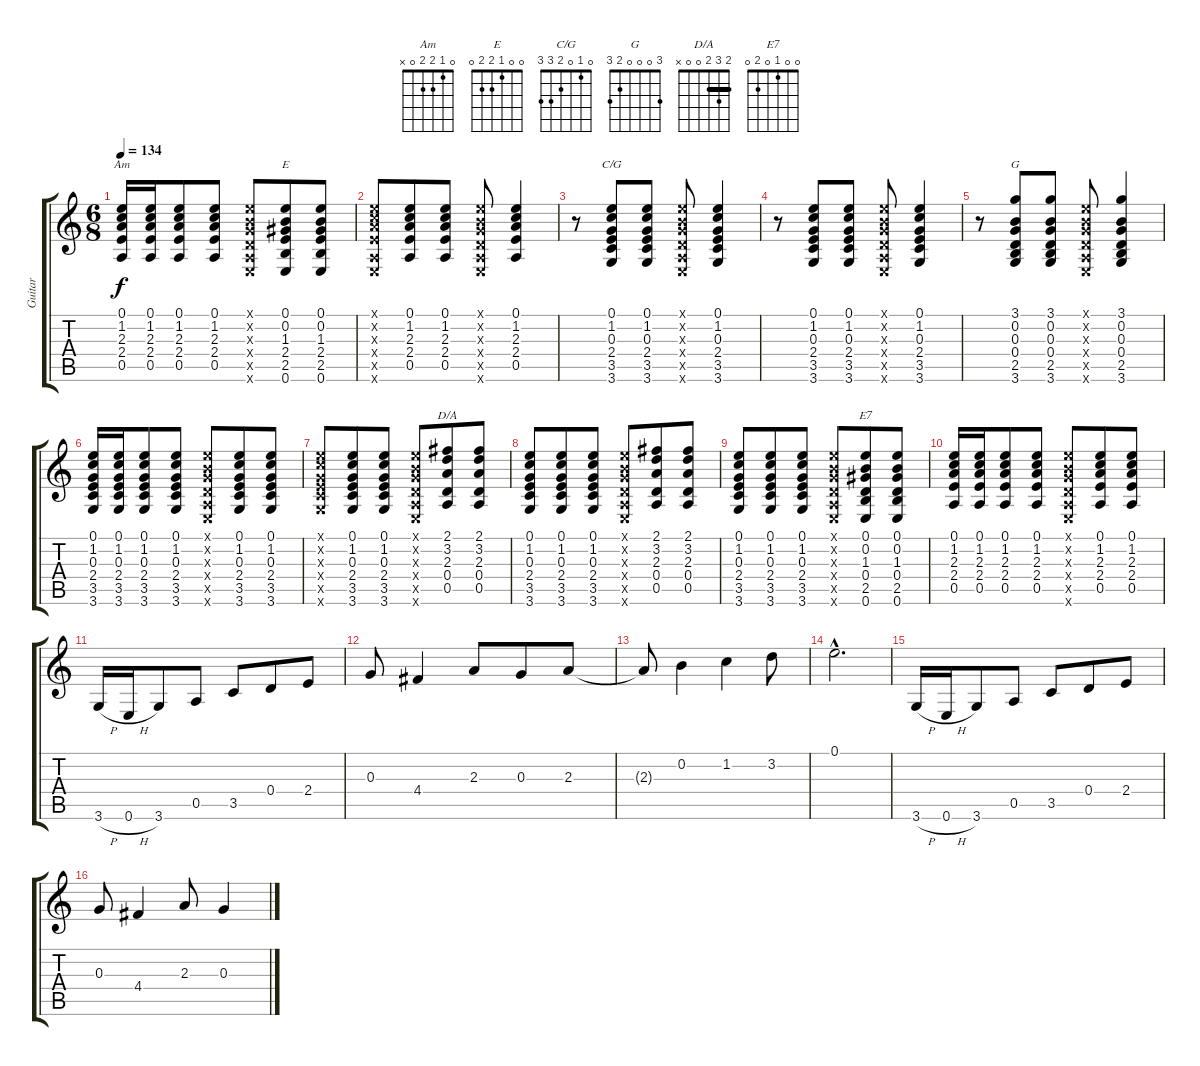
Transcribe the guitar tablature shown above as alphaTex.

\track ("Guitar" "Guitar") {instrument acousticguitarnylon}
\staff {score tabs}
\tuning (E4 B3 G3 D3 A2 E2) {hide}
\chord ("Am" 0 1 2 2 0 x)
\chord ("E" 0 0 1 2 2 0)
\chord ("C/G" 0 1 0 2 3 3)
\chord ("G" 3 0 0 0 2 3)
\chord ("D/A" 2 3 2 0 0 x) {barre 2}
\chord ("E7" 0 0 1 0 2 0)
\ts (6 8)
\tempo 134
\clef g2
\ks c
(0.1 1.2 2.3 2.4 0.5).16{ch "Am" dy f} (0.1 1.2 2.3 2.4 0.5).16 (0.1 1.2 2.3 2.4 0.5).8 (0.1 1.2 2.3 2.4 0.5).8 (0.1{x} 0.2{x} 0.3{x} 0.4{x} 0.5{x} 0.6{x}).8 (0.1 0.2 1.3 2.4 2.5 0.6).8{ch "E"} (0.1 0.2 1.3 2.4 2.5 0.6).8 |
(0.1{x} 1.2{x} 2.3{x} 2.4{x} 0.5{x} 0.6{x}).8 (0.1 1.2 2.3 2.4 0.5).8 (0.1 1.2 2.3 2.4 0.5).8 (0.1{x} 0.2{x} 0.3{x} 0.4{x} 0.5{x} 0.6{x}).8 (0.1 1.2 2.3 2.4 0.5).4 |
r.8 (0.1 1.2 0.3 2.4 3.5 3.6).8{ch "C/G"} (0.1 1.2 0.3 2.4 3.5 3.6).8 (0.1{x} 0.2{x} 0.3{x} 0.4{x} 0.5{x} 0.6{x}).8 (0.1 1.2 0.3 2.4 3.5 3.6).4 |
r.8 (0.1 1.2 0.3 2.4 3.5 3.6).8 (0.1 1.2 0.3 2.4 3.5 3.6).8 (0.1{x} 0.2{x} 0.3{x} 0.4{x} 0.5{x} 0.6{x}).8 (0.1 1.2 0.3 2.4 3.5 3.6).4 |
r.8 (3.1 0.2 0.3 0.4 2.5 3.6).8{ch "G"} (3.1 0.2 0.3 0.4 2.5 3.6).8 (0.1{x} 0.2{x} 0.3{x} 0.4{x} 0.5{x} 0.6{x}).8 (3.1 0.2 0.3 0.4 2.5 3.6).4 |
(0.1 1.2 0.3 2.4 3.5 3.6).16 (0.1 1.2 0.3 2.4 3.5 3.6).16 (0.1 1.2 0.3 2.4 3.5 3.6).8 (0.1 1.2 0.3 2.4 3.5 3.6).8 (0.1{x} 0.2{x} 0.3{x} 0.4{x} 0.5{x} 0.6{x}).8 (0.1 1.2 0.3 2.4 3.5 3.6).8 (0.1 1.2 0.3 2.4 3.5 3.6).8 |
(0.1{x} 1.2{x} 0.3{x} 2.4{x} 3.5{x} 3.6{x}).8 (0.1 1.2 0.3 2.4 3.5 3.6).8 (0.1 1.2 0.3 2.4 3.5 3.6).8 (0.1{x} 0.2{x} 0.3{x} 0.4{x} 0.5{x} 0.6{x}).8 (2.1 3.2 2.3 0.4 0.5).8{ch "D/A"} (2.1 3.2 2.3 0.4 0.5).8 |
(0.1 1.2 0.3 2.4 3.5 3.6).8 (0.1 1.2 0.3 2.4 3.5 3.6).8 (0.1 1.2 0.3 2.4 3.5 3.6).8 (0.1{x} 0.2{x} 0.3{x} 0.4{x} 0.5{x} 0.6{x}).8 (2.1 3.2 2.3 0.4 0.5).8 (2.1 3.2 2.3 0.4 0.5).8 |
(0.1 1.2 0.3 2.4 3.5 3.6).8 (0.1 1.2 0.3 2.4 3.5 3.6).8 (0.1 1.2 0.3 2.4 3.5 3.6).8 (0.1{x} 0.2{x} 0.3{x} 0.4{x} 0.5{x} 0.6{x}).8 (0.1 0.2 1.3 0.4 2.5 0.6).8{ch "E7"} (0.1 0.2 1.3 0.4 2.5 0.6).8 |
(0.1 1.2 2.3 2.4 0.5).16 (0.1 1.2 2.3 2.4 0.5).16 (0.1 1.2 2.3 2.4 0.5).8 (0.1 1.2 2.3 2.4 0.5).8 (0.1{x} 0.2{x} 0.3{x} 0.4{x} 0.5{x} 0.6{x}).8 (0.1 1.2 2.3 2.4 0.5).8 (0.1 1.2 2.3 2.4 0.5).8 |
3.6{h}.16 0.6{h}.16 3.6.8 0.5.8 3.5.8 0.4.8 2.4.8 |
0.3.8 4.4.4 2.3.8 0.3.8 2.3.8 |
2.3{t}.8 0.2.4 1.2.4 3.2.8 |
0.1{hac}.2{d} |
3.6{h}.16 0.6{h}.16 3.6.8 0.5.8 3.5.8 0.4.8 2.4.8 |
0.3.8 4.4.4 2.3.8 0.3.4
